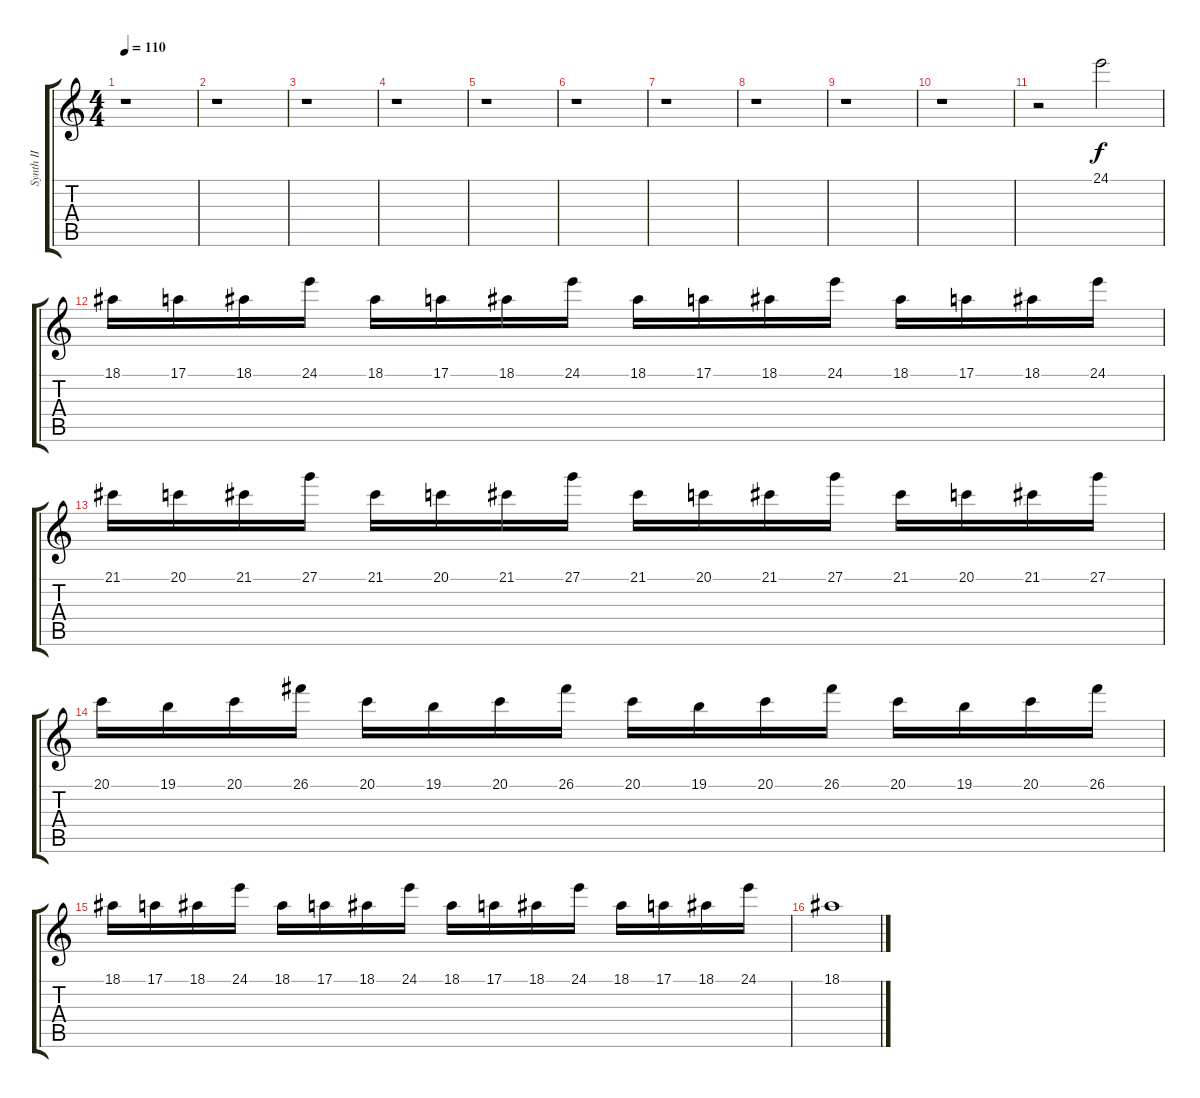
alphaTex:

\track ("Synth II" "Synth II") {instrument stringensemble1}
\staff {score tabs}
\tuning (E4 B3 G3 D3 A2 E2) {hide}
\ts (4 4)
\tempo 110
\clef g2
\ks c
r.1{dy f} |
r.1 |
r.1 |
r.1 |
r.1 |
r.1 |
r.1 |
r.1 |
r.1 |
r.1 |
r.2 24.1.2 |
18.1.16 17.1.16 18.1.16 24.1.16 18.1.16 17.1.16 18.1.16 24.1.16 18.1.16 17.1.16 18.1.16 24.1.16 18.1.16 17.1.16 18.1.16 24.1.16 |
21.1.16 20.1.16 21.1.16 27.1.16 21.1.16 20.1.16 21.1.16 27.1.16 21.1.16 20.1.16 21.1.16 27.1.16 21.1.16 20.1.16 21.1.16 27.1.16 |
20.1.16 19.1.16 20.1.16 26.1.16 20.1.16 19.1.16 20.1.16 26.1.16 20.1.16 19.1.16 20.1.16 26.1.16 20.1.16 19.1.16 20.1.16 26.1.16 |
18.1.16 17.1.16 18.1.16 24.1.16 18.1.16 17.1.16 18.1.16 24.1.16 18.1.16 17.1.16 18.1.16 24.1.16 18.1.16 17.1.16 18.1.16 24.1.16 |
18.1.1
